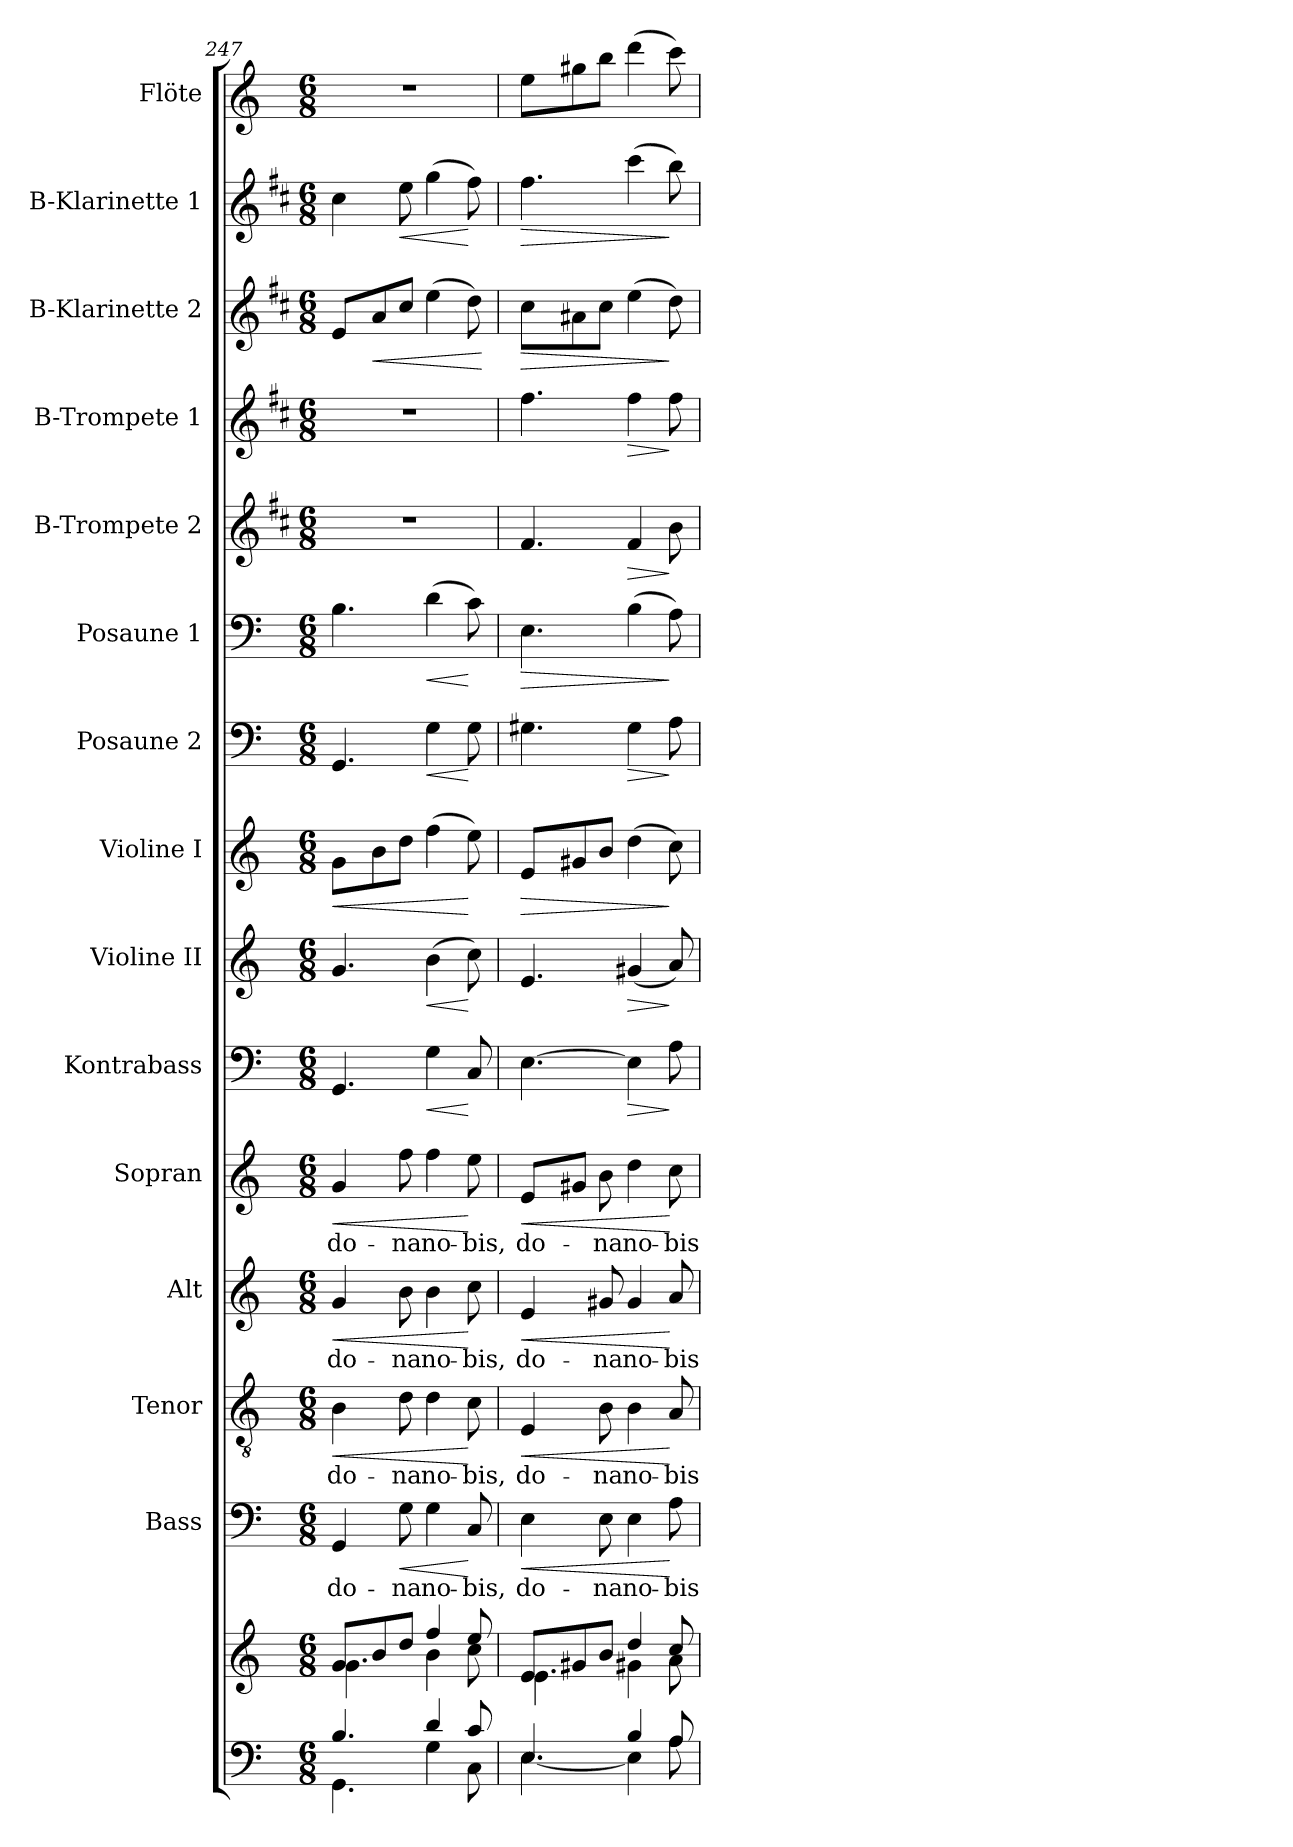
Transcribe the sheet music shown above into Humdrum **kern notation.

**kern	**kern	**kern	**text	**dynam	**kern	**text	**dynam	**kern	**text	**dynam	**kern	**text	**dynam	**kern	**dynam	**kern	**dynam	**kern	**dynam	**kern	**dynam	**kern	**dynam	**kern	**dynam	**kern	**dynam	**kern	**dynam	**kern	**dynam	**kern
*part15	*part15	*part14	*part14	*part14	*part13	*part13	*part13	*part12	*part12	*part12	*part11	*part11	*part11	*part10	*part10	*part9	*part9	*part8	*part8	*part7	*part7	*part6	*part6	*part5	*part5	*part4	*part4	*part3	*part3	*part2	*part2	*part1
*staff16	*staff15	*staff14	*staff14	*staff14	*staff13	*staff13	*staff13	*staff12	*staff12	*staff12	*staff11	*staff11	*staff11	*staff10	*staff10	*staff9	*staff9	*staff8	*staff8	*staff7	*staff7	*staff6	*staff6	*staff5	*staff5	*staff4	*staff4	*staff3	*staff3	*staff2	*staff2	*staff1
*	*	*I"Bass	*	*	*I"Tenor	*	*	*I"Alt	*	*	*I"Sopran	*	*	*I"Kontrabass	*	*I"Violine II	*	*I"Violine I	*	*I"Posaune 2	*	*I"Posaune 1	*	*I"B-Trompete 2	*	*I"B-Trompete 1	*	*I"B-Klarinette 2	*	*I"B-Klarinette 1	*	*I"Flöte
*	*	*I'B.	*	*	*I'T.	*	*	*I'A.	*	*	*I'S.	*	*	*I'Kb.	*	*I'Vl. II	*	*I'Vl. I	*	*I'Pos. 2	*	*I'Pos. 1	*	*I'B Trp. 2	*	*I'B Trp. 1	*	*I'B Kl. 2	*	*I'B Kl. 1	*	*I'Fl.
!!LO:PB:g=z
*clefF4	*clefG2	*clefF4	*	*	*clefGv2	*	*	*clefG2	*	*	*clefG2	*	*	*clefF4	*	*clefG2	*	*clefG2	*	*clefF4	*	*clefF4	*	*clefG2	*	*clefG2	*	*clefG2	*	*clefG2	*	*clefG2
*	*	*	*	*	*	*	*	*	*	*	*	*	*	*ITrd7c12	*	*	*	*	*	*	*	*	*	*ITrd1c2	*	*ITrd1c2	*	*ITrd1c2	*	*ITrd1c2	*	*
*k[]	*k[]	*k[]	*	*	*k[]	*	*	*k[]	*	*	*k[]	*	*	*k[]	*	*k[]	*	*k[]	*	*k[]	*	*k[]	*	*k[]	*	*k[]	*	*k[]	*	*k[]	*	*k[]
*C:	*C:	*C:	*	*	*C:	*	*	*C:	*	*	*C:	*	*	*C:	*	*C:	*	*C:	*	*C:	*	*C:	*	*C:	*	*C:	*	*C:	*	*C:	*	*C:
*M6/8	*M6/8	*M6/8	*	*	*M6/8	*	*	*M6/8	*	*	*M6/8	*	*	*M6/8	*	*M6/8	*	*M6/8	*	*M6/8	*	*M6/8	*	*M6/8	*	*M6/8	*	*M6/8	*	*M6/8	*	*M6/8
=247	=247	=247	=247	=247	=247	=247	=247	=247	=247	=247	=247	=247	=247	=247	=247	=247	=247	=247	=247	=247	=247	=247	=247	=247	=247	=247	=247	=247	=247	=247	=247	=247
*^	*^	*	*	*	*	*	*	*	*	*	*	*	*	*	*	*	*	*	*	*	*	*	*	*	*	*	*	*	*	*	*	*
!	!	!	!	!	!LO:LY:b	!	!	!LO:LY:b	!LO:HP:b	!	!LO:LY:b	!LO:HP:b	!	!LO:LY:b	!LO:HP:b	!	!	!	!	!	!LO:HP:b	!	!	!	!	!	!	!	!	!	!	!	!	!
4.B/	4.GG\	8g/L	4.g\	4GG/	do-	.	4B\	do-	<	4g/	do-	<	4g/	do-	<	4.GGG/	.	4.g/	.	8g\L	<	4.GG/	.	4.B\	.	2.r	.	2.r	.	8d/L	.	4b\	.	2.r
!	!	!	!	!	!	!	!	!	!	!	!	!	!	!	!	!	!	!	!	!	!	!	!	!	!	!	!	!	!	!	!LO:HP:b	!	!	!
.	.	8b/	.	.	.	.	.	.	.	.	.	.	.	.	.	.	.	.	.	8b\	.	.	.	.	.	.	.	.	.	8g/	<	.	.	.
!	!	!	!	!	!LO:LY:b	!LO:HP:b	!	!LO:LY:b	!	!	!LO:LY:b	!	!	!LO:LY:b	!	!	!	!	!	!	!	!	!	!	!	!	!	!	!	!	!	!	!LO:HP:b	!
.	.	8dd/J	.	8G\	-na	<	8d\	-na	.	8b\	-na	.	8ff\	-na	.	.	.	.	.	8dd\J	.	.	.	.	.	.	.	.	.	8b/J	.	8dd\	<	.
!	!	!	!	!	!LO:LY:b	!	!	!LO:LY:b	!	!	!LO:LY:b	!	!	!LO:LY:b	!	!	!LO:HP:b	!	!LO:HP:b	!	!	!	!LO:HP:b	!	!LO:HP:b	!	!	!	!	!	!	!	!	!
4d/	4G\	4ff/	4b\	4G\	no-	.	4d\	no-	.	4b\	no-	.	4ff\	no-	.	4GG\	<	(>4b\	<	(>4ff\	.	4G\	<	(>4d\	<	.	.	.	.	(>4dd\	.	(>4ff\	.	.
!	!	!	!	!	!LO:LY:b	!	!	!LO:LY:b	!	!	!LO:LY:b	!	!	!LO:LY:b	!	!	!	!	!	!	!	!	!	!	!	!	!	!	!	!	!	!	!	!
8c/	8C\	8ee/	8cc\	8C/	-bis,	[	8c\	-bis,	[	8cc\	-bis,	[	8ee\	-bis,	[	8CC/	[	8cc\)	[	8ee\)	[	8G\	[	8c\)	[	.	.	.	.	8cc\)	.	8ee\)	[	.
*v	*v	*	*	*	*	*	*	*	*	*	*	*	*	*	*	*	*	*	*	*	*	*	*	*	*	*	*	*	*	*	*	*	*	*
*	*v	*v	*	*	*	*	*	*	*	*	*	*	*	*	*	*	*	*	*	*	*	*	*	*	*	*	*	*	*	*	*	*	*
.	.	.	.	.	.	.	.	.	.	.	.	.	.	.	.	.	.	.	.	.	.	.	.	.	.	.	.	.	[	.	.	.
=248	=248	=248	=248	=248	=248	=248	=248	=248	=248	=248	=248	=248	=248	=248	=248	=248	=248	=248	=248	=248	=248	=248	=248	=248	=248	=248	=248	=248	=248	=248	=248	=248
*^	*^	*	*	*	*	*	*	*	*	*	*	*	*	*	*	*	*	*	*	*	*	*	*	*	*	*	*	*	*	*	*	*
!	!	!	!	!	!LO:LY:b	!LO:HP:b	!	!LO:LY:b	!LO:HP:b	!	!LO:LY:b	!LO:HP:b	!	!LO:LY:b	!LO:HP:b	!	!	!	!	!	!LO:HP:b	!	!	!	!LO:HP:b	!	!	!	!	!	!LO:HP:b	!	!LO:HP:b	!
4.E/	[<4.E\	8e/L	4.e\	4E\	do-	<	4E/	do-	<	4e/	do-	<	8e/L	do-	<	[4.EE\	.	4.e/	.	8e/L	>	4.G#X\	.	4.E\	>	4.e/	.	4.ee\	.	8b\L	>	4.ee\	>	8ee\L
.	.	8g#X/	.	.	.	.	.	.	.	.	.	.	8g#X/J	.	.	.	.	.	.	8g#X/	.	.	.	.	.	.	.	.	.	8g#X\	.	.	.	8gg#X\
!	!	!	!	!	!LO:LY:b	!	!	!LO:LY:b	!	!	!LO:LY:b	!	!	!LO:LY:b	!	!	!	!	!	!	!	!	!	!	!	!	!	!	!	!	!	!	!	!
.	.	8b/J	.	8E\	-na	.	8B\	-na	.	8g#X/	-na	.	8b\	-na	.	.	.	.	.	8b/J	.	.	.	.	.	.	.	.	.	8b\J	.	.	.	8bb\J
!	!	!	!	!	!LO:LY:b	!	!	!LO:LY:b	!	!	!LO:LY:b	!	!	!LO:LY:b	!	!	!LO:HP:b	!	!LO:HP:b	!	!	!	!LO:HP:b	!	!	!	!LO:HP:b	!	!LO:HP:b	!	!	!	!	!
4B/	4E\]	4dd/	4g#X\	4E\	no-	.	4B\	no-	.	4g#/	no-	.	4dd\	no-	.	4EE\]	>	(<4g#X/	>	(>4dd\	.	4G#\	>	(>4B\	.	4e/	>	4ee\	>	(>4dd\	.	(>4bb\	.	(>4ddd\
!	!	!	!	!	!LO:LY:b	!	!	!LO:LY:b	!	!	!LO:LY:b	!	!	!LO:LY:b	!	!	!	!	!	!	!	!	!	!	!	!	!	!	!	!	!	!	!	!
8A/	8A\	8cc/	8a\	8A\	-bis	[	8A/	-bis	[	8a/	-bis	[	8cc\	-bis	[	8AA\	]	8a/)	]	8cc\)	]	8A\	]	8A\)	]	8a\	]	8ee\	]	8cc\)	]	8aa\)	]	8ccc\)
*v	*v	*	*	*	*	*	*	*	*	*	*	*	*	*	*	*	*	*	*	*	*	*	*	*	*	*	*	*	*	*	*	*	*	*
*	*v	*v	*	*	*	*	*	*	*	*	*	*	*	*	*	*	*	*	*	*	*	*	*	*	*	*	*	*	*	*	*	*	*
=	=	=	=	=	=	=	=	=	=	=	=	=	=	=	=	=	=	=	=	=	=	=	=	=	=	=	=	=	=	=	=	=
*-	*-	*-	*-	*-	*-	*-	*-	*-	*-	*-	*-	*-	*-	*-	*-	*-	*-	*-	*-	*-	*-	*-	*-	*-	*-	*-	*-	*-	*-	*-	*-	*-
